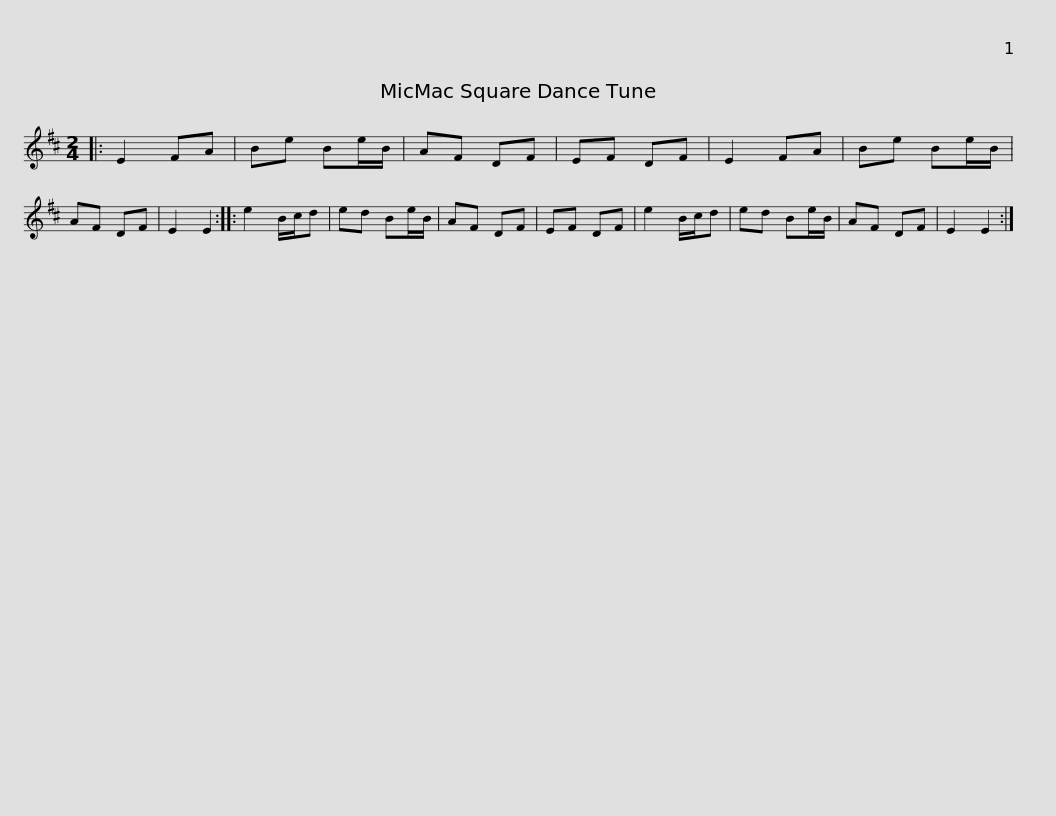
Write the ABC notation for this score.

X:1
L:1/8
M:2/4
I:linebreak $
K:D
V:1 treble
V:1
|: E2 FA | Be Be/B/ | AF DF | EF DF | E2 FA | %5
 Be Be/B/ | AF DF | E2 E2 :: e2 B/c/d | ed Be/B/ |$ %10
 AF DF | EF DF | e2 B/c/d | ed Be/B/ | AF DF | %15
 E2 E2 :| %16
